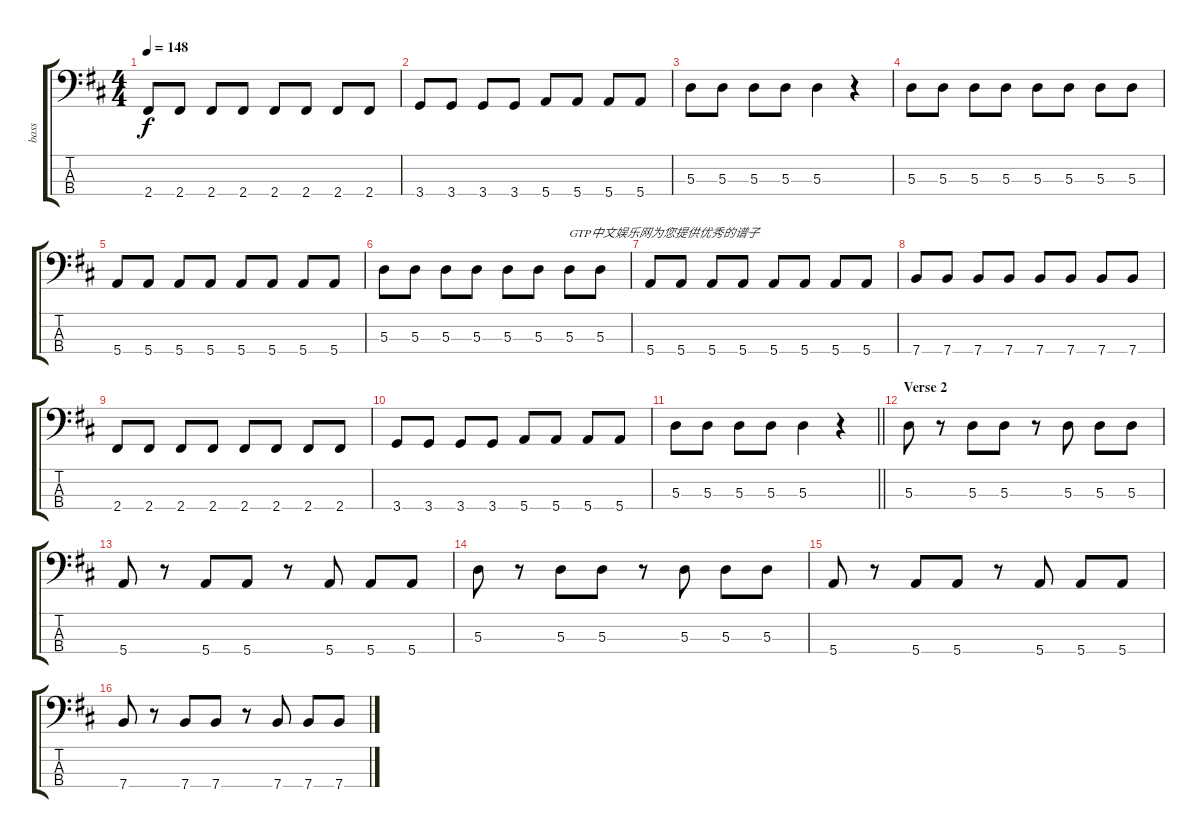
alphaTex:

\track ("bass" "bass") {instrument electricbassfinger}
\staff {score tabs}
\tuning (G2 D2 A1 E1) {hide}
\ts (4 4)
\tempo 148
\clef f4
\ks d
2.4.8{dy f} 2.4.8 2.4.8 2.4.8 2.4.8 2.4.8 2.4.8 2.4.8 |
3.4.8 3.4.8 3.4.8 3.4.8 5.4.8 5.4.8 5.4.8 5.4.8 |
5.3.8 5.3.8 5.3.8 5.3.8 5.3.4 r.4 |
5.3.8 5.3.8 5.3.8 5.3.8 5.3.8 5.3.8 5.3.8 5.3.8 |
5.4.8 5.4.8 5.4.8 5.4.8 5.4.8 5.4.8 5.4.8 5.4.8 |
5.3.8 5.3.8 5.3.8 5.3.8 5.3.8 5.3.8 5.3.8{txt "GTP中文娱乐网为您提供优秀的谱子"} 5.3.8 |
5.4.8 5.4.8 5.4.8 5.4.8 5.4.8 5.4.8 5.4.8 5.4.8 |
7.4.8 7.4.8 7.4.8 7.4.8 7.4.8 7.4.8 7.4.8 7.4.8 |
2.4.8 2.4.8 2.4.8 2.4.8 2.4.8 2.4.8 2.4.8 2.4.8 |
3.4.8 3.4.8 3.4.8 3.4.8 5.4.8 5.4.8 5.4.8 5.4.8 |
\barLineRight lightlight
5.3.8 5.3.8 5.3.8 5.3.8 5.3.4 r.4 |
\section ("" "Verse 2")
5.3.8 r.8 5.3.8 5.3.8 r.8 5.3.8 5.3.8 5.3.8 |
5.4.8 r.8 5.4.8 5.4.8 r.8 5.4.8 5.4.8 5.4.8 |
5.3.8 r.8 5.3.8 5.3.8 r.8 5.3.8 5.3.8 5.3.8 |
5.4.8 r.8 5.4.8 5.4.8 r.8 5.4.8 5.4.8 5.4.8 |
7.4.8 r.8 7.4.8 7.4.8 r.8 7.4.8 7.4.8 7.4.8
